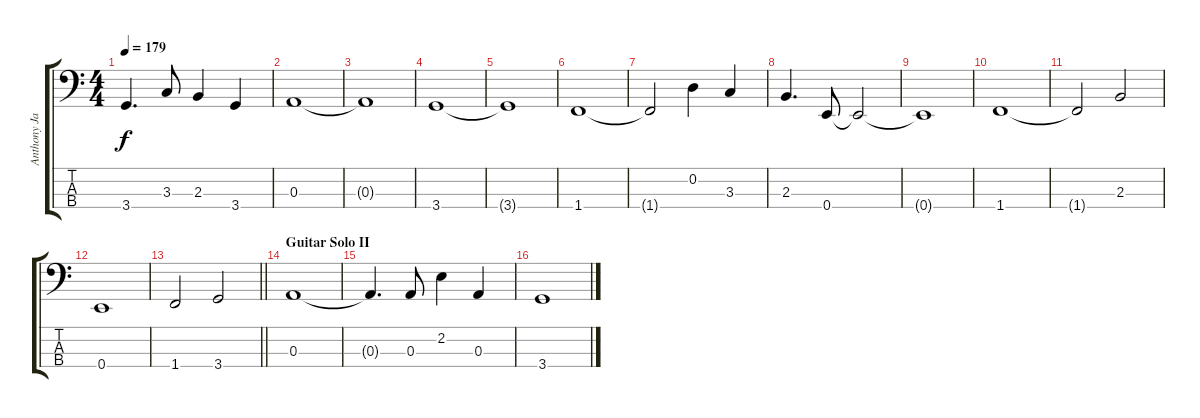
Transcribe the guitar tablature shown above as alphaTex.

\track ("Anthony Jackson" "Anthony Ja") {instrument electricbassfinger}
\staff {score tabs}
\tuning (G2 D2 A1 E1) {hide}
\ts (4 4)
\tempo 179
\clef f4
\ks c
3.4{t}.4{d dy f} 3.3.8 2.3.4 3.4.4 |
0.3.1 |
0.3{t}.1 |
3.4.1 |
3.4{t}.1 |
1.4.1 |
1.4{t}.2 0.2.4 3.3.4 |
2.3.4{d} 0.4.8 0.4{t}.2 |
0.4{t}.1 |
1.4.1 |
1.4{t}.2 2.3.2 |
0.4.1 |
\barLineRight lightlight
1.4.2 3.4.2 |
\section ("" "Guitar Solo II")
0.3.1 |
0.3{t}.4{d} 0.3.8 2.2.4 0.3.4 |
3.4.1
